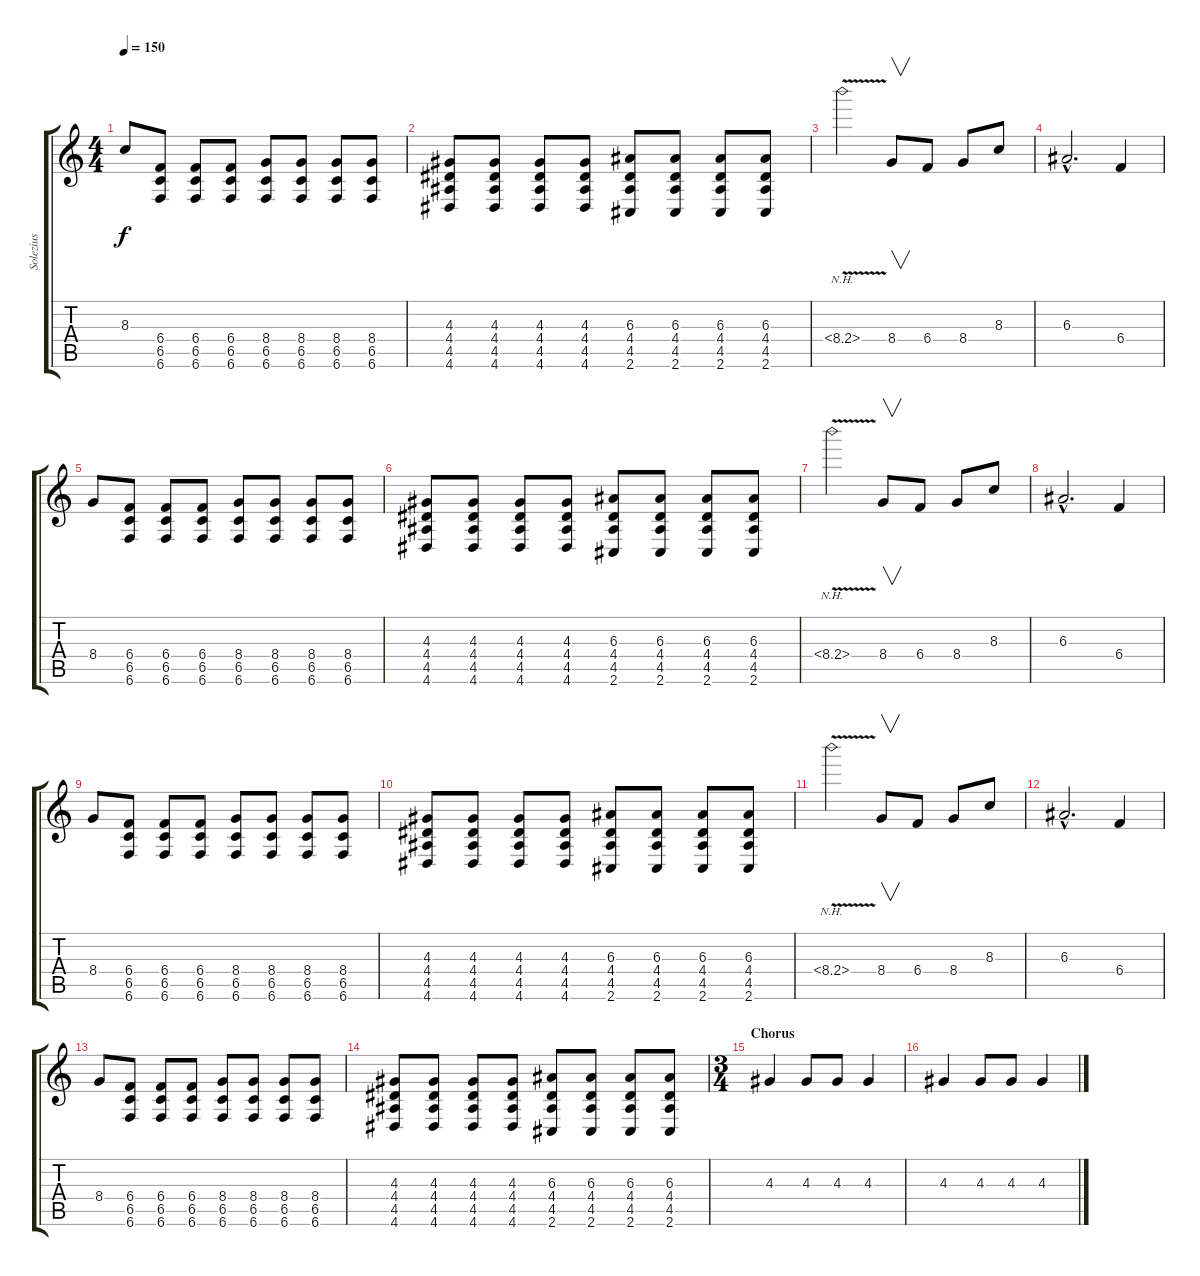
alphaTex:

\track ("Solezius" "Solezius") {instrument distortionguitar}
\staff {score tabs}
\tuning (Db4 Ab3 E3 B2 Gb2 B1) {hide}
\ts (4 4)
\tempo 150
\clef g2
\ks c
8.3.8{dy f} (6.4 6.5 6.6).8 (6.4 6.5 6.6).8 (6.4 6.5 6.6).8 (8.4 6.5 6.6).8 (8.4 6.5 6.6).8 (8.4 6.5 6.6).8 (8.4 6.5 6.6).8 |
(4.3 4.4 4.5 4.6).8 (4.3 4.4 4.5 4.6).8 (4.3 4.4 4.5 4.6).8 (4.3 4.4 4.5 4.6).8 (6.3 4.4 4.5 2.6).8 (6.3 4.4 4.5 2.6).8 (6.3 4.4 4.5 2.6).8 (6.3 4.4 4.5 2.6).8 |
8.4{nh v}.2 8.4.8{v} 6.4.8 8.4.8 8.3.8 |
6.3{hac}.2{d} 6.4.4 |
8.4.8 (6.4 6.5 6.6).8 (6.4 6.5 6.6).8 (6.4 6.5 6.6).8 (8.4 6.5 6.6).8 (8.4 6.5 6.6).8 (8.4 6.5 6.6).8 (8.4 6.5 6.6).8 |
(4.3 4.4 4.5 4.6).8 (4.3 4.4 4.5 4.6).8 (4.3 4.4 4.5 4.6).8 (4.3 4.4 4.5 4.6).8 (6.3 4.4 4.5 2.6).8 (6.3 4.4 4.5 2.6).8 (6.3 4.4 4.5 2.6).8 (6.3 4.4 4.5 2.6).8 |
8.4{nh v}.2 8.4.8{v} 6.4.8 8.4.8 8.3.8 |
6.3{hac}.2{d} 6.4.4 |
8.4.8 (6.4 6.5 6.6).8 (6.4 6.5 6.6).8 (6.4 6.5 6.6).8 (8.4 6.5 6.6).8 (8.4 6.5 6.6).8 (8.4 6.5 6.6).8 (8.4 6.5 6.6).8 |
(4.3 4.4 4.5 4.6).8 (4.3 4.4 4.5 4.6).8 (4.3 4.4 4.5 4.6).8 (4.3 4.4 4.5 4.6).8 (6.3 4.4 4.5 2.6).8 (6.3 4.4 4.5 2.6).8 (6.3 4.4 4.5 2.6).8 (6.3 4.4 4.5 2.6).8 |
8.4{nh v}.2 8.4.8{v} 6.4.8 8.4.8 8.3.8 |
6.3{hac}.2{d} 6.4.4 |
8.4.8 (6.4 6.5 6.6).8 (6.4 6.5 6.6).8 (6.4 6.5 6.6).8 (8.4 6.5 6.6).8 (8.4 6.5 6.6).8 (8.4 6.5 6.6).8 (8.4 6.5 6.6).8 |
(4.3 4.4 4.5 4.6).8 (4.3 4.4 4.5 4.6).8 (4.3 4.4 4.5 4.6).8 (4.3 4.4 4.5 4.6).8 (6.3 4.4 4.5 2.6).8 (6.3 4.4 4.5 2.6).8 (6.3 4.4 4.5 2.6).8 (6.3 4.4 4.5 2.6).8 |
\ts (3 4)
\section ("" "Chorus")
4.3.4{volume 10 instrument acousticguitarsteel} 4.3.8 4.3.8 4.3.4 |
4.3.4 4.3.8 4.3.8 4.3.4
